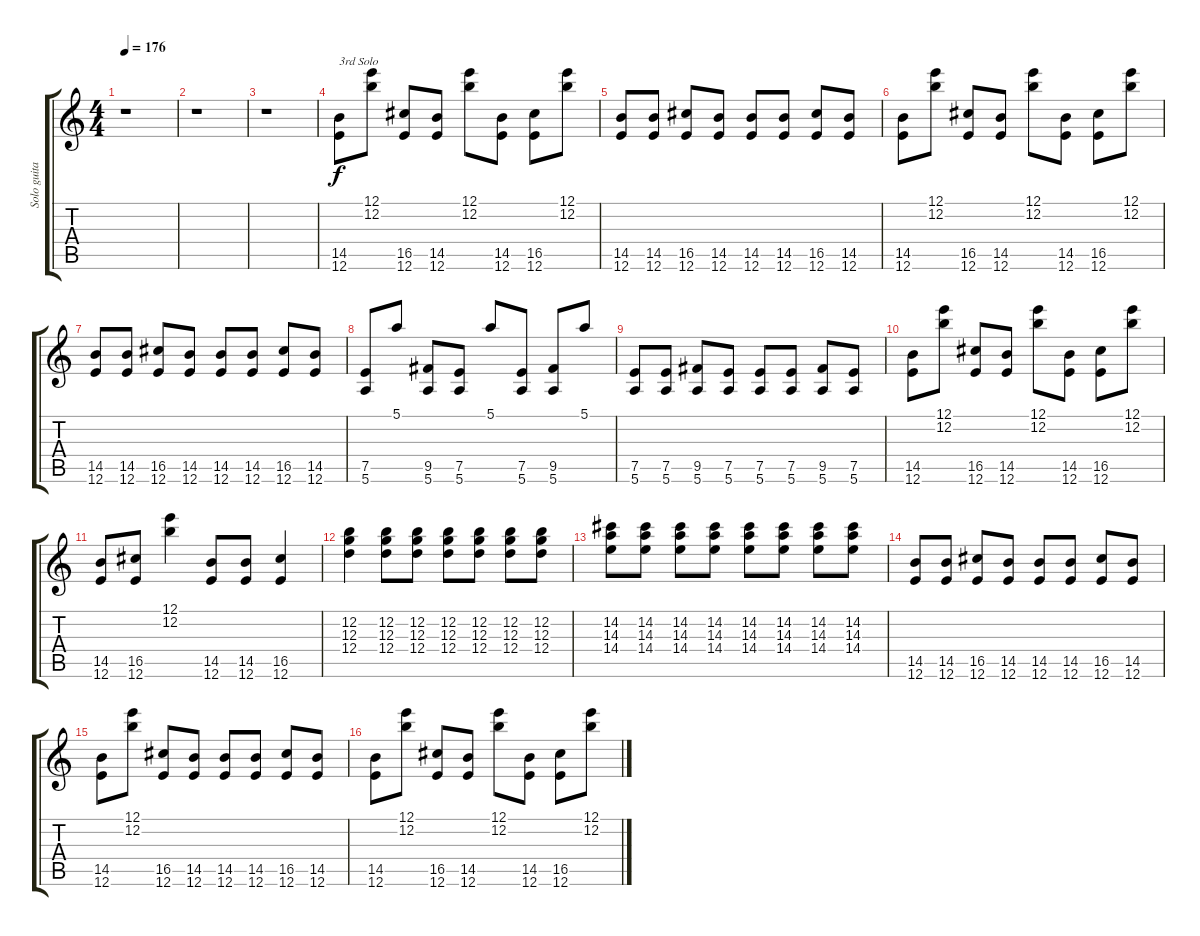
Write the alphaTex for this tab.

\track ("Solo guitar" "Solo guita") {instrument overdrivenguitar}
\staff {score tabs}
\tuning (E4 B3 G3 D3 A2 E2) {hide}
\ts (4 4)
\tempo 176
\clef g2
\ks c
r.1{dy f} |
r.1 |
r.1 |
(14.5 12.6).8{txt "3rd Solo"} (12.1 12.2).8 (16.5 12.6).8 (14.5 12.6).8 (12.1 12.2).8 (14.5 12.6).8 (16.5 12.6).8 (12.1 12.2).8 |
(14.5 12.6).8 (14.5 12.6).8 (16.5 12.6).8 (14.5 12.6).8 (14.5 12.6).8 (14.5 12.6).8 (16.5 12.6).8 (14.5 12.6).8 |
(14.5 12.6).8 (12.1 12.2).8 (16.5 12.6).8 (14.5 12.6).8 (12.1 12.2).8 (14.5 12.6).8 (16.5 12.6).8 (12.1 12.2).8 |
(14.5 12.6).8 (14.5 12.6).8 (16.5 12.6).8 (14.5 12.6).8 (14.5 12.6).8 (14.5 12.6).8 (16.5 12.6).8 (14.5 12.6).8 |
(7.5 5.6).8 5.1.8 (9.5 5.6).8 (7.5 5.6).8 5.1.8 (7.5 5.6).8 (9.5 5.6).8 5.1.8 |
(7.5 5.6).8 (7.5 5.6).8 (9.5 5.6).8 (7.5 5.6).8 (7.5 5.6).8 (7.5 5.6).8 (9.5 5.6).8 (7.5 5.6).8 |
(14.5 12.6).8 (12.1 12.2).8 (16.5 12.6).8 (14.5 12.6).8 (12.1 12.2).8 (14.5 12.6).8 (16.5 12.6).8 (12.1 12.2).8 |
(14.5 12.6).8 (16.5 12.6).8 (12.1 12.2).4 (14.5 12.6).8 (14.5 12.6).8 (16.5 12.6).4 |
(12.2 12.3 12.4).4 (12.2 12.3 12.4).8 (12.2 12.3 12.4).8 (12.2 12.3 12.4).8 (12.2 12.3 12.4).8 (12.2 12.3 12.4).8 (12.2 12.3 12.4).8 |
(14.2 14.3 14.4).8 (14.2 14.3 14.4).8 (14.2 14.3 14.4).8 (14.2 14.3 14.4).8 (14.2 14.3 14.4).8 (14.2 14.3 14.4).8 (14.2 14.3 14.4).8 (14.2 14.3 14.4).8 |
(14.5 12.6).8 (14.5 12.6).8 (16.5 12.6).8 (14.5 12.6).8 (14.5 12.6).8 (14.5 12.6).8 (16.5 12.6).8 (14.5 12.6).8 |
(14.5 12.6).8 (12.1 12.2).8 (16.5 12.6).8 (14.5 12.6).8 (14.5 12.6).8 (14.5 12.6).8 (16.5 12.6).8 (14.5 12.6).8 |
(14.5 12.6).8 (12.1 12.2).8 (16.5 12.6).8 (14.5 12.6).8 (12.1 12.2).8 (14.5 12.6).8 (16.5 12.6).8 (12.1 12.2).8
